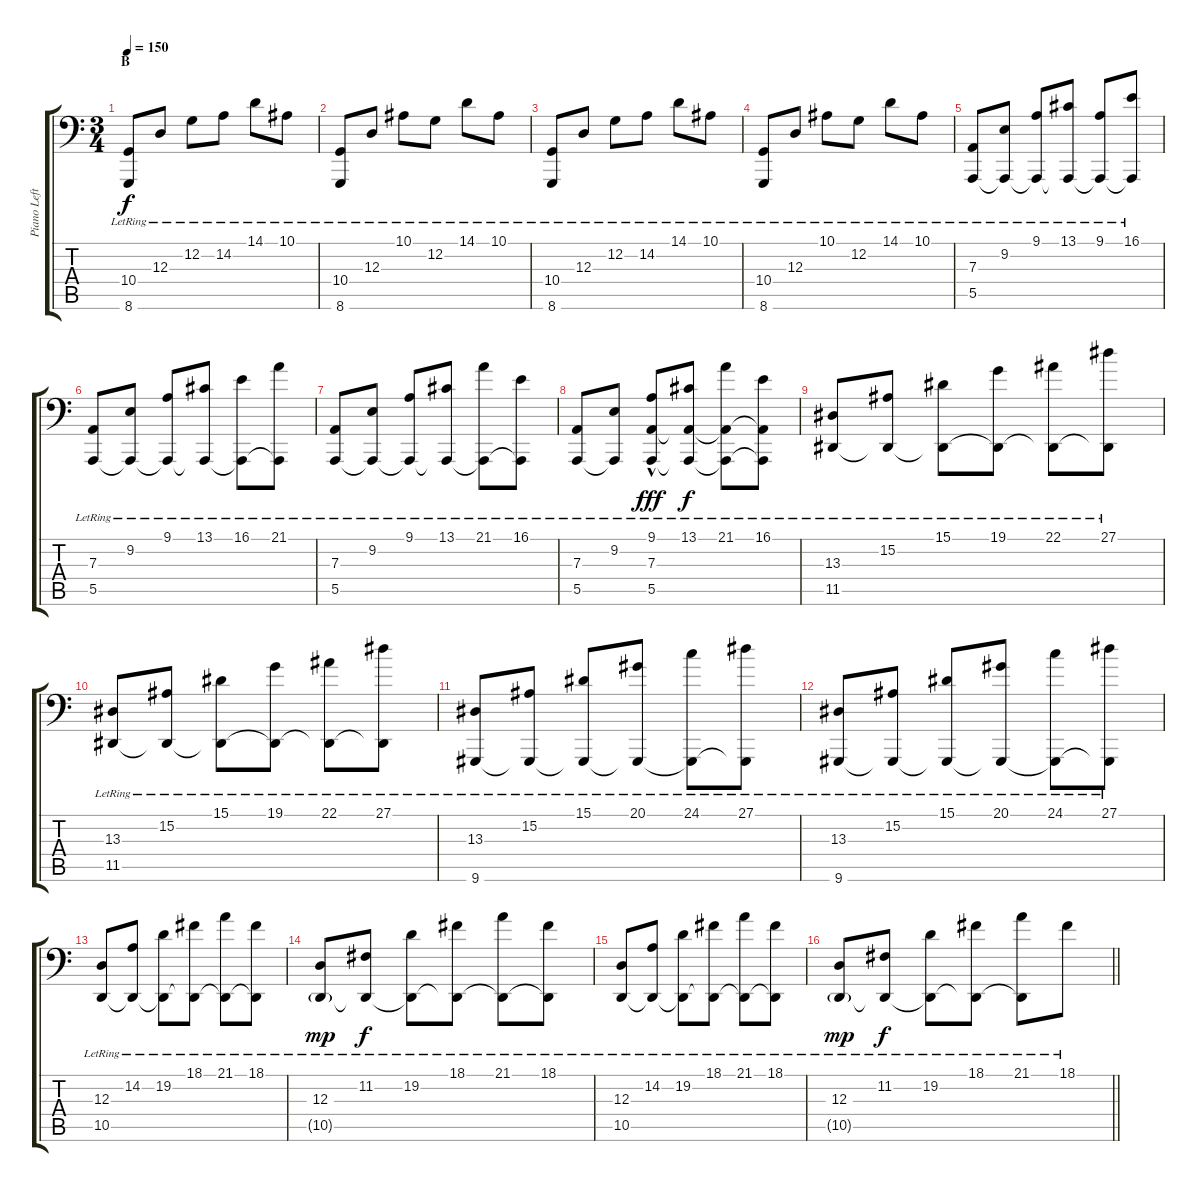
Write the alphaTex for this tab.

\track ("Piano Left Hand" "Piano Left") {instrument electricgrandpiano}
\staff {score tabs}
\tuning (C3 G2 D2 A1 E1 B0) {hide}
\ts (3 4)
\section ("" "B")
\tempo 150
\clef f4
\ks c
(10.4{lr} 8.6{lr}).8{dy f} 12.3{lr}.8 12.2{lr}.8 14.2{lr}.8 14.1{lr}.8 10.1{lr}.8 |
(10.4{lr} 8.6{lr}).8 12.3{lr}.8 10.1{lr}.8 12.2{lr}.8 14.1{lr}.8 10.1{lr}.8 |
(10.4{lr} 8.6{lr}).8 12.3{lr}.8 12.2{lr}.8 14.2{lr}.8 14.1{lr}.8 10.1{lr}.8 |
(10.4{lr} 8.6{lr}).8 12.3{lr}.8 10.1{lr}.8 12.2{lr}.8 14.1{lr}.8 10.1{lr}.8 |
(7.3{lr} 5.5{lr}).8 (9.2{lr} 5.5{t}).8 (9.1{lr} 5.5{t}).8 (13.1{lr} 5.5{t}).8 (9.1{lr} 5.5{t}).8 (16.1{lr} 5.5{t}).8 |
(7.3{lr} 5.5{lr}).8 (9.2{lr} 5.5{t}).8 (9.1{lr} 5.5{t}).8 (13.1{lr} 5.5{t}).8 (16.1{lr} 5.5{t}).8 (21.1{lr} 5.5{t}).8 |
(7.3{lr} 5.5{lr}).8 (9.2{lr} 5.5{t}).8 (9.1{lr} 5.5{t}).8 (13.1{lr} 5.5{t}).8 (21.1{lr} 5.5{t}).8 (16.1{lr} 5.5{t}).8 |
(7.3{lr} 5.5{lr}).8 (9.2{lr} 5.5{t}).8 (9.1{lr} 7.3{hac} 5.5{hac}).8{dy fff} (13.1{lr} 7.3{t} 5.5{t}).8{dy f} (21.1{lr} 7.3{t} 5.5{t}).8 (16.1{lr} 7.3{t} 5.5{t}).8 |
(13.3{lr} 11.5{lr}).8 (15.2{lr} 11.5{t}).8 (15.1{lr} 11.5{t}).8 (19.1{lr} 11.5{t}).8 (22.1{lr} 11.5{t}).8 (27.1{lr} 11.5{t}).8 |
(13.3{lr} 11.5{lr}).8 (15.2{lr} 11.5{t}).8 (15.1{lr} 11.5{t}).8 (19.1{lr} 11.5{t}).8 (22.1{lr} 11.5{t}).8 (27.1{lr} 11.5{t}).8 |
(13.3{lr} 9.6{lr}).8 (15.2{lr} 9.6{t}).8 (15.1{lr} 9.6{t}).8 (20.1{lr} 9.6{t}).8 (24.1{lr} 9.6{t}).8 (27.1{lr} 9.6{t}).8 |
(13.3{lr} 9.6{lr}).8 (15.2{lr} 9.6{t}).8 (15.1{lr} 9.6{t}).8 (20.1{lr} 9.6{t}).8 (24.1{lr} 9.6{t}).8 (27.1{lr} 9.6{t}).8 |
(12.3{lr} 10.5{lr}).8 (14.2{lr} 10.5{t}).8 (19.2{lr} 10.5{t}).8 (18.1{lr} 10.5{t}).8 (21.1{lr} 10.5{t}).8 (18.1{lr} 10.5{t}).8 |
(12.3{lr} 10.5{g lr}).8{dy mp} (11.2{lr} 10.5{t}).8{dy f} (19.2{lr} 10.5{t}).8 (18.1{lr} 10.5{t}).8 (21.1{lr} 10.5{t}).8 (18.1{lr} 10.5{t}).8 |
(12.3{lr} 10.5{lr}).8 (14.2{lr} 10.5{t}).8 (19.2{lr} 10.5{t}).8 (18.1{lr} 10.5{t}).8 (21.1{lr} 10.5{t}).8 (18.1{lr} 10.5{t}).8 |
\barLineRight lightlight
(12.3{lr} 10.5{g lr}).8{dy mp} (11.2{lr} 10.5{t}).8{dy f} (19.2{lr} 10.5{t}).8 (18.1{lr} 10.5{t}).8 (21.1{lr} 10.5{t}).8 18.1{lr}.8
